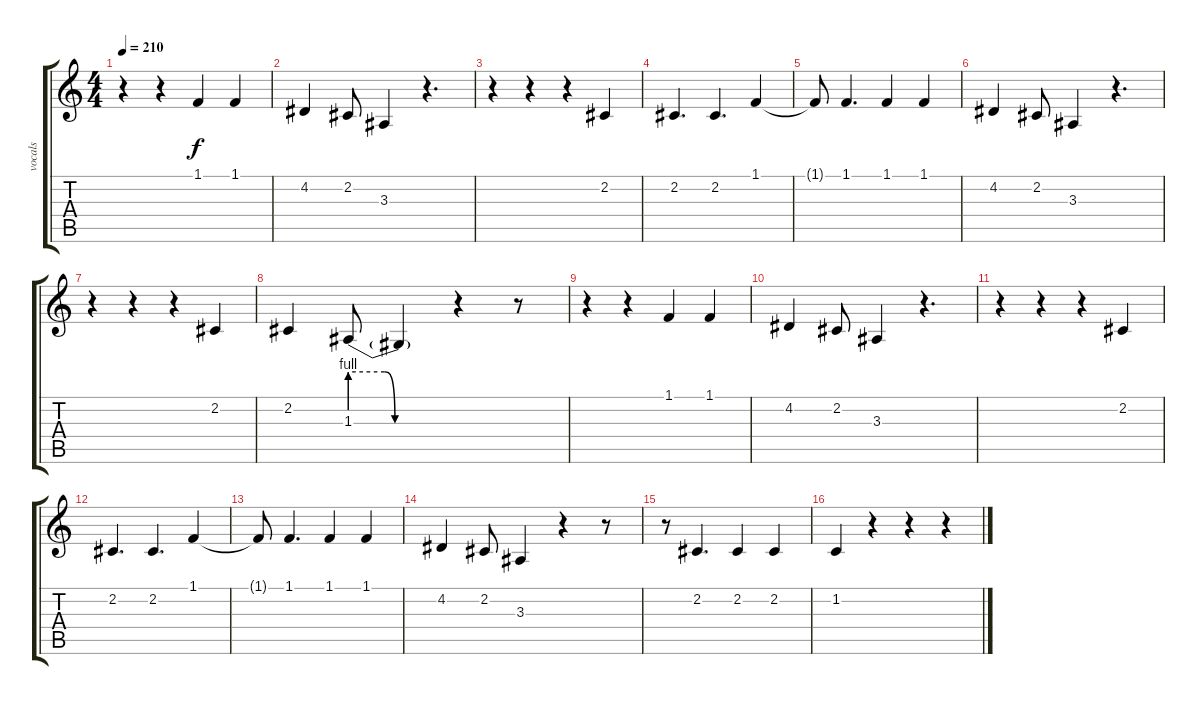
\track ("vocals" "vocals") {instrument lead6voice}
\staff {score tabs}
\tuning (E4 B3 G3 D3 A2 E2) {hide}
\ts (4 4)
\tempo 210
\clef g2
\ks c
r.4{dy f} r.4 1.1.4 1.1.4 |
4.2.4 2.2.8 3.3.4 r.4{d} |
r.4 r.4 r.4 2.2.4 |
2.2.4{d} 2.2.4{d} 1.1.4 |
1.1{t}.8 1.1.4{d} 1.1.4 1.1.4 |
4.2.4 2.2.8 3.3.4 r.4{d} |
r.4 r.4 r.4 2.2.4 |
2.2.4 1.3{be (custom 0 4 20 4 26 0 28 0 40 0 60 0)}.8 1.3{t}.4 r.4 r.8 |
r.4 r.4 1.1.4 1.1.4 |
4.2.4 2.2.8 3.3.4 r.4{d} |
r.4 r.4 r.4 2.2.4 |
2.2.4{d} 2.2.4{d} 1.1.4 |
1.1{t}.8 1.1.4{d} 1.1.4 1.1.4 |
4.2.4 2.2.8 3.3.4 r.4 r.8 |
r.8 2.2.4{d} 2.2.4 2.2.4 |
1.2.4 r.4 r.4 r.4
